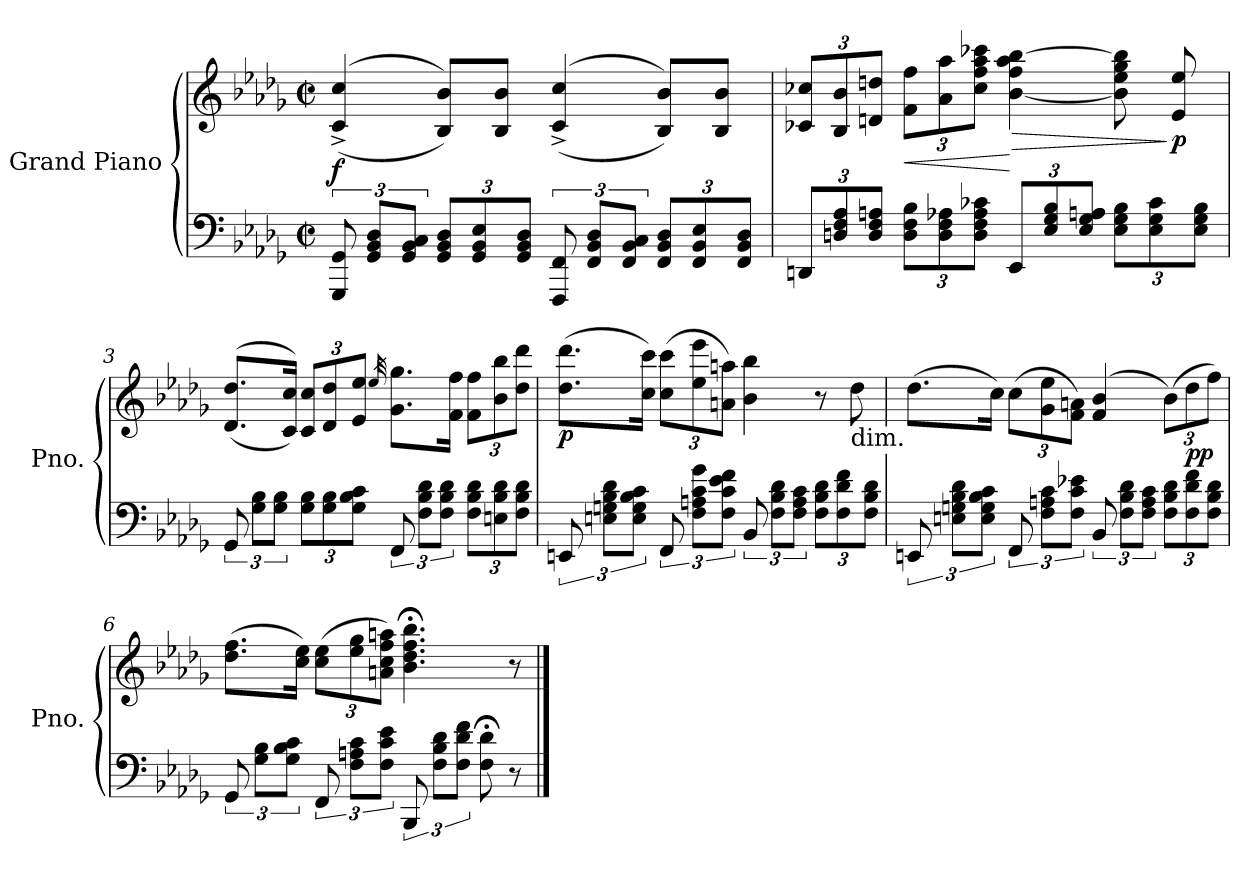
**kern	**kern	**dynam
*part1	*part1	*part1
*staff2	*staff1	*staff1/2
*I"Grand Piano	*	*
*I'Pno.	*	*
*clefF4	*clefG2	*
*k[b-e-a-d-g-]	*k[b-e-a-d-g-]	*
*M2/2	*M2/2	*
*met(c|)	*met(c|)	*
*MM91	*MM91	*
=1	=1	=1
!	!	!LO:DY:b
12GGG-/ 12GG-/	(>(<4c/^ 4cc/^	f
12GG-/ 12BB-/ 12D-/L	.	.
12GG-/ 12BB-/ 12C/J	.	.
*Xbrackettup	*	*
12GG-/ 12BB-/ 12D-/L	8B-/ 8b-/L))	.
12GG-/ 12BB-/ 12E-/	.	.
.	8B-/ 8b-/J	.
12GG-/ 12BB-/ 12D-/J	.	.
*brackettup	*	*
12FFF/ 12FF/	(>(<4c/^ 4cc/^	.
12FF/ 12BB-/ 12D-/L	.	.
12FF/ 12BB-/ 12C/J	.	.
*Xbrackettup	*	*
12FF/ 12BB-/ 12D-/L	8B-/ 8b-/L))	.
12FF/ 12BB-/ 12E-/	.	.
.	8B-/ 8b-/J	.
12FF/ 12BB-/ 12D-/J	.	.
=2	=2	=2
*	*Xbrackettup	*
12DDn/L	12c-X/ 12cc-X/L	.
12Dn/ 12F/ 12A-/	12B-/ 12b-/	.
12D/ 12F/ 12An/J	12dn/ 12ddn/J	.
!	!	!LO:HP:b
12D\ 12F\ 12B-\L	12f\ 12ff\L	<
12D\ 12F\ 12A-X\	12a-\ 12aa-\	.
12D\ 12F\ 12A-\ 12c-X\J	12cc-\ 12ff\ 12aa-\ 12ccc-X\J	.
!	!	!LO:HP:n=1:b
12EE-/L	[4b-\ 4ff\ 4aa-\ [4bb-\	[ >
12E-/ 12G-/ 12B-/	.	.
12E-/ 12G-/ 12An/J	.	.
12E-\ 12G-\ 12B-\L	8b-\] 8ee-\ 8gg-\ 8bb-\]	.
12E-\ 12G-\ 12c-\	.	.
!	!	!LO:DY:n=1:b
.	8e-/ 8ee-/	] p
12E-\ 12G-\ 12B-\J	.	.
!!LO:LB:g=z
=3	=3	=3
*brackettup	*	*
12GG-/	(>(<8.d-/ 8.dd-/L	.
12G-\ 12B-\L	.	.
12G-\ 12B-\J	.	.
.	16c/ 16cc/Jk))	.
*Xbrackettup	*	*
12G-\ 12B-\L	12c/ 12cc/L	.
12G-\ 12B-\	12d-/ 12dd-/	.
12G-\ 12B-\ 12c\J	12e-/ 12ee-/J	.
.	32qee-/	.
*brackettup	*	*
12FF/	8.g-\ 8.gg-\L	.
12F\ 12B-\ 12d-\L	.	.
12F\ 12B-\ 12d-\J	.	.
.	16f\ 16ff\Jk	.
*Xbrackettup	*	*
12F\ 12B-\ 12d-\L	12f\ 12ff\L	.
12En\ 12B-\ 12d-\	12b-\ 12bb-\	.
12F\ 12B-\ 12d-\J	12dd-\ 12ddd-\J	.
=4	=4	=4
*brackettup	*	*
!	!	!LO:DY:b
12EEn/	(>8.dd-\ 8.ddd-\L	p
12En\ 12Gn\ 12B-\ 12d-\L	.	.
12E\ 12G\ 12B-\ 12c\J	.	.
.	16cc\ 16ccc\Jk)	.
12FF/	(>12cc\ 12ccc\L	.
12F\ 12An\ 12c\ 12g-\L	12ee-\ 12eee-\	.
12F\ 12c\ 12e-\ 12f\J	12an\ 12aan\J)	.
12BB-/	4b-\ 4bb-\	.
12F\ 12B-\ 12d-\L	.	.
12F\ 12A\ 12c\J	.	.
*Xbrackettup	*	*
12F\ 12B-\ 12d-\L	8r	.
12F\ 12d-\ 12f\	.	.
!	!LO:TX:b:t=dim.	!
.	8dd-\	.
12F\ 12B-\ 12d-\J	.	.
!!LO:LB:g=z
=5	=5	=5
*brackettup	*	*
12EEn/	(>8.dd-\L	.
12En\ 12Gn\ 12B-\ 12d-\L	.	.
12E\ 12G\ 12B-\ 12c\J	.	.
.	16cc\Jk)	.
12FF/	(>12cc\L	.
12F\ 12An\ 12c\L	12g-\ 12ee-\	.
12F\ 12c\ 12e-X\J	12f\ 12an\J)	.
12BB-/	(>4f/ 4b-/	.
12F\ 12B-\ 12d-\L	.	.
12F\ 12A\ 12c\J	.	.
*Xbrackettup	*	*
12F\ 12B-\ 12d-\L	(>12b-\L)	.
!	!	!LO:DY:b
12F\ 12d-\ 12f\	12dd-\	pp
12F\ 12B-\ 12d-\J	12ff\J)	.
=6	=6	=6
*brackettup	*	*
12GG-/	(>8.dd-\ 8.ff\L	.
12G-\ 12B-\L	.	.
12G-\ 12B-\ 12c\J	.	.
.	16cc\ 16ee-\Jk)	.
12FF/	(>12cc\ 12ee-\L	.
12F\ 12An\ 12c\L	12ee-\ 12gg-\	.
12F\ 12c\ 12e-\J	12an\ 12cc\ 12ff\ 12aan\J)	.
12BBB-/	4.b-\;< 4.dd-\;< 4.ff\;< 4.bb-\;<	.
12F\ 12B-\ 12d-\L	.	.
12F\ 12d-\ 12f\J	.	.
8F\;< 8d-\;<	.	.
8r	8r	.
==	==	==
*-	*-	*-
